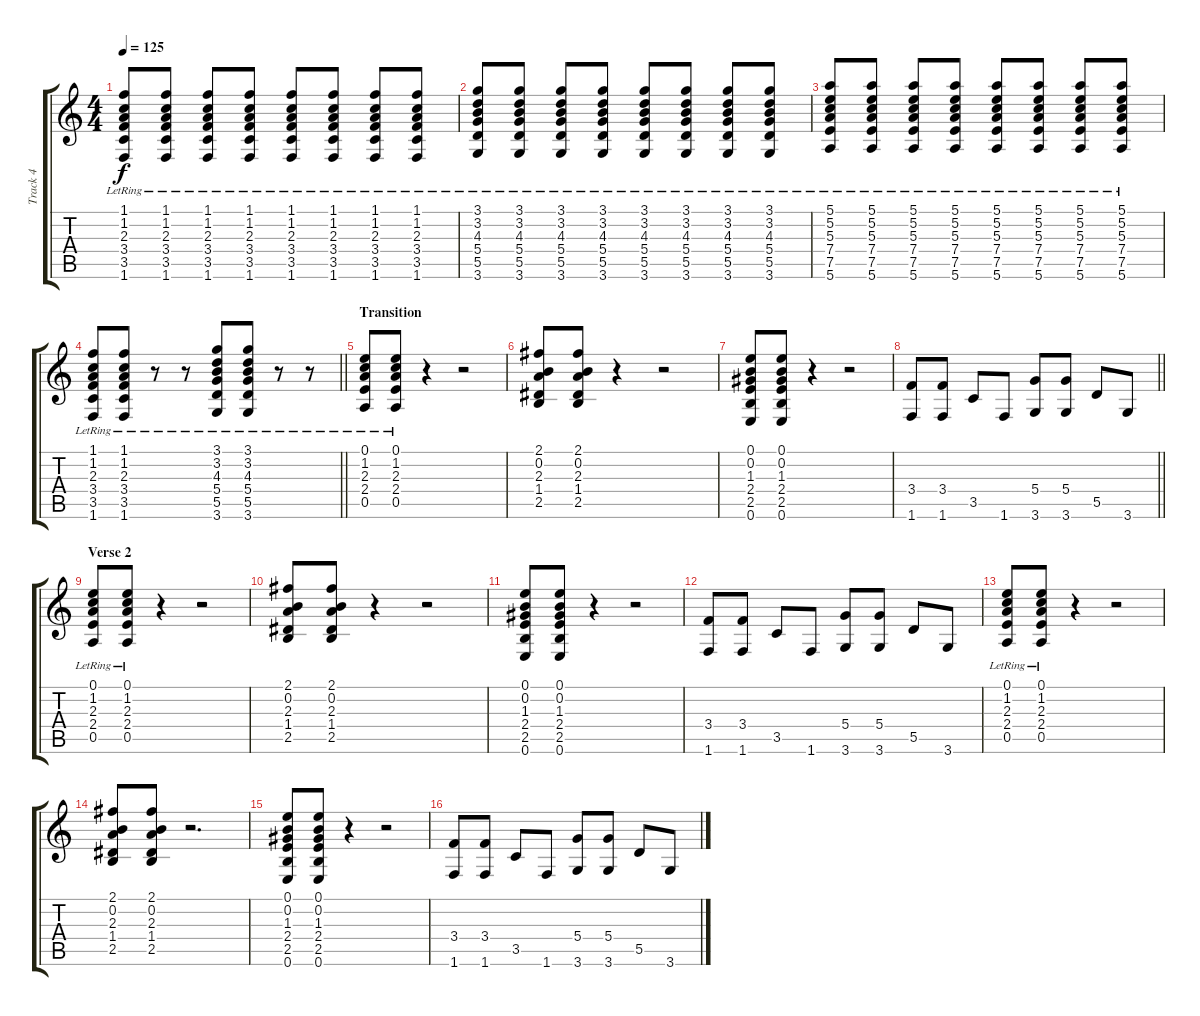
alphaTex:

\track ("Track 4" "Track 4") {instrument acousticguitarnylon}
\staff {score tabs}
\tuning (E4 B3 G3 D3 A2 E2) {hide}
\ts (4 4)
\tempo 125
\clef g2
\ks c
(1.1{lr} 1.2{lr} 2.3{lr} 3.4{lr} 3.5{lr} 1.6{lr}).8{dy f} (1.1{lr} 1.2{lr} 2.3{lr} 3.4{lr} 3.5{lr} 1.6{lr}).8 (1.1{lr} 1.2{lr} 2.3{lr} 3.4{lr} 3.5{lr} 1.6{lr}).8 (1.1{lr} 1.2{lr} 2.3{lr} 3.4{lr} 3.5{lr} 1.6{lr}).8 (1.1{lr} 1.2{lr} 2.3{lr} 3.4{lr} 3.5{lr} 1.6{lr}).8 (1.1{lr} 1.2{lr} 2.3{lr} 3.4{lr} 3.5{lr} 1.6{lr}).8 (1.1{lr} 1.2{lr} 2.3{lr} 3.4{lr} 3.5{lr} 1.6{lr}).8 (1.1{lr} 1.2{lr} 2.3{lr} 3.4{lr} 3.5{lr} 1.6{lr}).8 |
(3.1{lr} 3.2{lr} 4.3{lr} 5.4{lr} 5.5{lr} 3.6{lr}).8 (3.1{lr} 3.2{lr} 4.3{lr} 5.4{lr} 5.5{lr} 3.6{lr}).8 (3.1{lr} 3.2{lr} 4.3{lr} 5.4{lr} 5.5{lr} 3.6{lr}).8 (3.1{lr} 3.2{lr} 4.3{lr} 5.4{lr} 5.5{lr} 3.6{lr}).8 (3.1{lr} 3.2{lr} 4.3{lr} 5.4{lr} 5.5{lr} 3.6{lr}).8 (3.1{lr} 3.2{lr} 4.3{lr} 5.4{lr} 5.5{lr} 3.6{lr}).8 (3.1{lr} 3.2{lr} 4.3{lr} 5.4{lr} 5.5{lr} 3.6{lr}).8 (3.1{lr} 3.2{lr} 4.3{lr} 5.4{lr} 5.5{lr} 3.6{lr}).8 |
(5.1{lr} 5.2{lr} 5.3{lr} 7.4{lr} 7.5{lr} 5.6{lr}).8 (5.1{lr} 5.2{lr} 5.3{lr} 7.4{lr} 7.5{lr} 5.6{lr}).8 (5.1{lr} 5.2{lr} 5.3{lr} 7.4{lr} 7.5{lr} 5.6{lr}).8 (5.1{lr} 5.2{lr} 5.3{lr} 7.4{lr} 7.5{lr} 5.6{lr}).8 (5.1{lr} 5.2{lr} 5.3{lr} 7.4{lr} 7.5{lr} 5.6{lr}).8 (5.1{lr} 5.2{lr} 5.3{lr} 7.4{lr} 7.5{lr} 5.6{lr}).8 (5.1{lr} 5.2{lr} 5.3{lr} 7.4{lr} 7.5{lr} 5.6{lr}).8 (5.1{lr} 5.2{lr} 5.3{lr} 7.4{lr} 7.5{lr} 5.6{lr}).8 |
\barLineRight lightlight
(1.1{lr} 1.2{lr} 2.3{lr} 3.4{lr} 3.5{lr} 1.6{lr}).8 (1.1{lr} 1.2{lr} 2.3{lr} 3.4{lr} 3.5{lr} 1.6{lr}).8 r.8 r.8 (3.1{lr} 3.2{lr} 4.3{lr} 5.4{lr} 5.5{lr} 3.6{lr}).8 (3.1{lr} 3.2{lr} 4.3{lr} 5.4{lr} 5.5{lr} 3.6{lr}).8 r.8 r.8 |
\section ("" "Transition")
(0.1{lr} 1.2{lr} 2.3{lr} 2.4{lr} 0.5{lr}).8 (0.1{lr} 1.2{lr} 2.3{lr} 2.4{lr} 0.5{lr}).8 r.4 r.2 |
(2.1 0.2 2.3 1.4 2.5).8 (2.1 0.2 2.3 1.4 2.5).8 r.4 r.2 |
(0.1 0.2 1.3 2.4 2.5 0.6).8 (0.1 0.2 1.3 2.4 2.5 0.6).8 r.4 r.2 |
\barLineRight lightlight
(3.4 1.6).8 (3.4 1.6).8 3.5.8 1.6.8 (5.4 3.6).8 (5.4 3.6).8 5.5.8 3.6.8 |
\section ("" "Verse 2")
(0.1{lr} 1.2{lr} 2.3{lr} 2.4{lr} 0.5{lr}).8 (0.1{lr} 1.2{lr} 2.3{lr} 2.4{lr} 0.5{lr}).8 r.4 r.2 |
(2.1 0.2 2.3 1.4 2.5).8 (2.1 0.2 2.3 1.4 2.5).8 r.4 r.2 |
(0.1 0.2 1.3 2.4 2.5 0.6).8 (0.1 0.2 1.3 2.4 2.5 0.6).8 r.4 r.2 |
(3.4 1.6).8 (3.4 1.6).8 3.5.8 1.6.8 (5.4 3.6).8 (5.4 3.6).8 5.5.8 3.6.8 |
(0.1{lr} 1.2{lr} 2.3{lr} 2.4{lr} 0.5{lr}).8 (0.1{lr} 1.2{lr} 2.3{lr} 2.4{lr} 0.5{lr}).8 r.4 r.2 |
(2.1 0.2 2.3 1.4 2.5).8 (2.1 0.2 2.3 1.4 2.5).8 r.2{d} |
(0.1 0.2 1.3 2.4 2.5 0.6).8 (0.1 0.2 1.3 2.4 2.5 0.6).8 r.4 r.2 |
(3.4 1.6).8 (3.4 1.6).8 3.5.8 1.6.8 (5.4 3.6).8 (5.4 3.6).8 5.5.8 3.6.8
